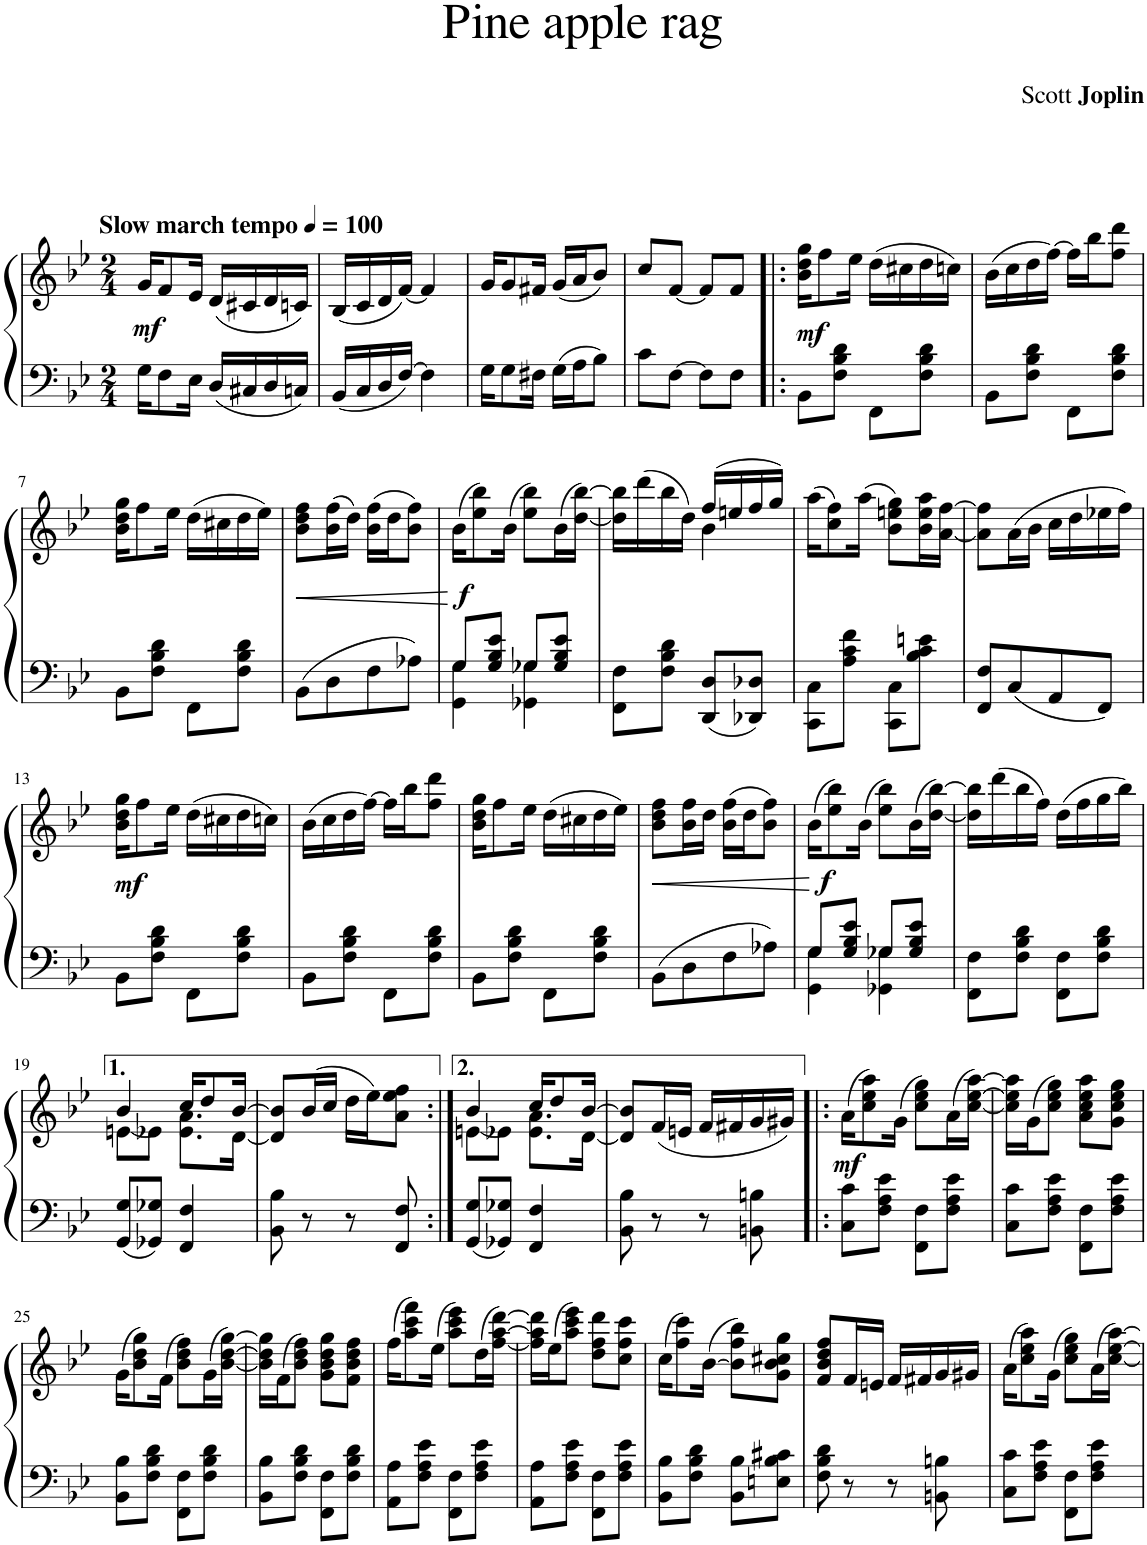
**kern	**kern	**dynam
*part1	*part1	*part1
*staff2	*staff1	*staff1/2
*I"Piano	*	*
*I'Pno.	*	*
*clefF4	*clefG2	*
*k[b-e-]	*k[b-e-]	*
*M2/4	*M2/4	*
*MM100	*MM100	*
=1	=1	=1
!	!LO:TX:a:B:t=Slow march tempo	!
!	!	!LO:DY:b
16G\KL	16g/KL	mf
8F\	8f/	.
16E-\Jk	16e-/Jk	.
16D/LL	(16d/LL	.
16C#X/	16c#X/	.
16D/	16d/	.
16Cn/JJ	16cn/JJ)	.
=2	=2	=2
16BB-/LL	(16B-/LL	.
16C/	16c/	.
16D/	16d/	.
[16F/JJ	[16f/JJ)	.
4F\]	4f/]	.
=3	=3	=3
16G\KL	16g/KL	.
8G\	8g/	.
16F#X\Jk	16f#X/Jk	.
16G\LL	(16g/LL	.
16A\J	16a/J	.
8B-\J	8b-/J)	.
=4	=4	=4
8c\L	8cc/L	.
[8F\J	[8f/J	.
8F\L]	8f/L]	.
8F\J	8f/J	.
=5!|:	=5!|:	=5!|:
!	!	!LO:DY:b
8BB-\L	16b-\ 16dd\ 16gg\KL	mf
.	8ff\	.
8F\ 8B-\ 8d\J	.	.
.	16ee-\Jk	.
8FF\L	(16dd\LL	.
.	16cc#X\	.
8F\ 8B-\ 8d\J	16dd\	.
.	16ccn\JJ)	.
=6	=6	=6
8BB-\L	(16b-\LL	.
.	16cc\	.
8F\ 8B-\ 8d\J	16dd\	.
.	[16ff\JJ)	.
8FF\L	16ff\LL]	.
.	16bb-\J	.
8F\ 8B-\ 8d\J	8ff\ 8ddd\J	.
!!LO:LB:g=z
=7	=7	=7
8BB-\L	16b-\ 16dd\ 16gg\KL	.
.	8ff\	.
8F\ 8B-\ 8d\J	.	.
.	16ee-\Jk	.
8FF\L	(16dd\LL	.
.	16cc#X\	.
8F\ 8B-\ 8d\J	16dd\	.
.	16ee-\JJ)	.
=8	=8	=8
!	!	!LO:HP:b
8BB-\L	8b-\ 8dd\ 8ff\L	<
8D\	(16b-\ 16ff\L	.
.	16dd\JJ)	.
8F\	(16b-\ 16ff\LL	.
.	16dd\J	.
8A-X\J	8b-\ 8ff\J)	.
.	.	[
=9	=9	=9
*^	*	*
!	!	!	!LO:DY:b
8G/L	4GG\ 4G\	(16b-\KL	f
.	.	8ee-\ 8bb-\)	.
8G/ 8B-/ 8e-/J	.	.	.
.	.	(16b-\Jk	.
8G-X/L	4GG-X\ 4G-\	8ee-\ 8bb-\L)	.
8G-/ 8B-/ 8e-/J	.	(16b-\L	.
.	.	[16dd\ [16bb-\JJ)	.
*v	*v	*	*
=10	=10	=10
*	*^	*
8FF\ 8F\L	16dd\] 16bb-\]LL	4ryy	.
.	(16ddd\	.	.
8F\ 8B-\ 8d\J	16bb-\	.	.
.	16dd\JJ)	.	.
8DD/ 8D/L	(16ff/LL	4b-\	.
.	16een/	.	.
8DD-X/ 8D-X/J	16ff/	.	.
.	16gg/JJ)	.	.
*	*v	*v	*
=11	=11	=11
8CC\ 8C\L	(16aa\KL	.
.	8cc\ 8ff\)	.
8A\ 8c\ 8f\J	.	.
.	(16aa\Jk	.
8CC\ 8C\L	8b-\ 8een\ 8gg\L)	.
8B-\ 8c\ 8en\J	16b-\ 16ee\ 16aa\L	.
.	[16a\ [16ff\JJ	.
=12	=12	=12
8FF/ 8F/L	8a\] 8ff\]L	.
8C/	(16a\L	.
.	16b-\JJ	.
8AA/	16cc\LL	.
.	16dd\	.
8FF/J	16ee-X\	.
.	16ff\JJ)	.
!!LO:LB:g=z
=13	=13	=13
!	!	!LO:DY:b
8BB-\L	16b-\ 16dd\ 16gg\KL	mf
.	8ff\	.
8F\ 8B-\ 8d\J	.	.
.	16ee-\Jk	.
8FF\L	(16dd\LL	.
.	16cc#X\	.
8F\ 8B-\ 8d\J	16dd\	.
.	16ccn\JJ)	.
=14	=14	=14
8BB-\L	(16b-\LL	.
.	16cc\	.
8F\ 8B-\ 8d\J	16dd\	.
.	[16ff\JJ)	.
8FF\L	16ff\LL]	.
.	16bb-\J	.
8F\ 8B-\ 8d\J	8ff\ 8ddd\J	.
=15	=15	=15
8BB-\L	16b-\ 16dd\ 16gg\KL	.
.	8ff\	.
8F\ 8B-\ 8d\J	.	.
.	16ee-\Jk	.
8FF\L	(16dd\LL	.
.	16cc#X\	.
8F\ 8B-\ 8d\J	16dd\	.
.	16ee-\JJ)	.
=16	=16	=16
!	!	!LO:HP:b
8BB-\L	8b-\ 8dd\ 8ff\L	<
8D\	16b-\ 16ff\L	.
.	16dd\JJ	.
8F\	(16b-\ 16ff\LL	.
.	16dd\J	.
8A-X\J	8b-\ 8ff\J)	.
.	.	[
=17	=17	=17
*^	*	*
!	!	!	!LO:DY:b
8G/L	4GG\ 4G\	(16b-\KL	f
.	.	8ee-\ 8bb-\)	.
8G/ 8B-/ 8e-/J	.	.	.
.	.	(16b-\Jk	.
8G-X/L	4GG-X\ 4G-\	8ee-\ 8bb-\L)	.
8G-/ 8B-/ 8e-/J	.	(16b-\L	.
.	.	[16dd\ [16bb-\JJ)	.
*v	*v	*	*
=18	=18	=18
8FF\ 8F\L	16dd\] 16bb-\]LL	.
.	(16ddd\	.
8F\ 8B-\ 8d\J	16bb-\	.
.	16ff\JJ)	.
8FF\ 8F\L	(16dd\LL	.
.	16ff\	.
8F\ 8B-\ 8d\J	16gg\	.
.	16bb-\JJ)	.
!!LO:LB:g=z
=19	=19	=19
*	*^	*
8GG/ 8G/L	4b-/	(8en\L	.
8GG-X/ 8G-X/J	.	8e-X\J)	.
4FF/ 4F/	16cc/KL	8.e-\ 8.a\L	.
.	8dd/	.	.
.	[16b-/Jk	[16d\Jk	.
*	*v	*v	*
=20	=20	=20
8BB-\ 8B-\	8d/] 8b-/]L	.
8r	(16b-/L	.
.	16cc/JJ	.
8r	16dd\LL	.
.	16ee-\J)	.
8FF/ 8F/	8a\ 8ee-\ 8ff\J	.
=21:|!	=21:|!	=21:|!
*	*^	*
8GG/ 8G/L	4b-/	(8en\L	.
8GG-X/ 8G-X/J	.	8e-X\J)	.
4FF/ 4F/	16cc/KL	8.e-\ 8.a\L	.
.	8dd/	.	.
.	[16b-/Jk	[16d\Jk	.
*	*v	*v	*
=22	=22	=22
8BB-\ 8B-\	8d/] 8b-/]L	.
8r	(16f/L	.
.	16en/JJ	.
8r	16f/LL	.
.	16f#X/	.
8BBn\ 8Bn\	16g/	.
.	16g#X/JJ)	.
=23!|:	=23!|:	=23!|:
!	!	!LO:DY:b
8C\ 8c\L	(16a\KL	mf
.	8cc\ 8ee-\ 8aa\)	.
8F\ 8A\ 8e-\J	.	.
.	(16g\Jk	.
8FF\ 8F\L	8cc\ 8ee-\ 8gg\L)	.
8F\ 8A\ 8e-\J	(16a\L	.
.	[16cc\ [16ee-\ [16aa\JJ)	.
=24	=24	=24
8C\ 8c\L	16cc\] 16ee-\] 16aa\]LL	.
.	(16g\J	.
8F\ 8A\ 8e-\J	8cc\ 8ee-\ 8gg\J)	.
8FF\ 8F\L	8a\ 8cc\ 8ee-\ 8aa\L	.
8F\ 8A\ 8e-\J	8g\ 8cc\ 8ee-\ 8gg\J	.
!!LO:LB:g=z
=25	=25	=25
8BB-\ 8B-\L	(16g\KL	.
.	8b-\ 8dd\ 8gg\)	.
8F\ 8B-\ 8d\J	.	.
.	(16f\Jk	.
8FF\ 8F\L	8b-\ 8dd\ 8ff\L)	.
8F\ 8B-\ 8d\J	(16g\L	.
.	[16b-\ [16dd\ [16gg\JJ)	.
=26	=26	=26
8BB-\ 8B-\L	16b-\] 16dd\] 16gg\]LL	.
.	(16f\J	.
8F\ 8B-\ 8d\J	8b-\ 8dd\ 8ff\J)	.
8FF\ 8F\L	8g\ 8b-\ 8dd\ 8gg\L	.
8F\ 8B-\ 8d\J	8f\ 8b-\ 8dd\ 8ff\J	.
=27	=27	=27
8AA\ 8A\L	(16ff\KL	.
.	8aa\ 8ccc\ 8fff\)	.
8F\ 8A\ 8e-\J	.	.
.	(16ee-\Jk	.
8FF\ 8F\L	8aa\ 8ccc\ 8eee-\L)	.
8F\ 8A\ 8e-\J	(16dd\L	.
.	[16ff\ [16aa\ [16ddd\JJ)	.
=28	=28	=28
8AA\ 8A\L	16ff\] 16aa\] 16ddd\]LL	.
.	(16ee-\J	.
8F\ 8A\ 8e-\J	8aa\ 8ccc\ 8eee-\J)	.
8FF\ 8F\L	8dd\ 8ff\ 8ddd\L	.
8F\ 8A\ 8e-\J	8cc\ 8ff\ 8ccc\J	.
=29	=29	=29
8BB-\ 8B-\L	(16cc\KL	.
.	8ff\ 8ccc\)	.
8F\ 8B-\ 8d\J	.	.
.	([16b-\Jk	.
8BB-\ 8B-\L	8b-\] 8ff\ 8bb-\L)	.
8En\ 8B-\ 8c#X\J	8g\ 8b-\ 8cc#X\ 8gg\J	.
=30	=30	=30
8F\ 8B-\ 8d\	8f/ 8b-/ 8dd/ 8ff/L	.
8r	16f/L	.
.	16en/JJ	.
8r	16f/LL	.
.	16f#X/	.
8BBn\ 8Bn\	16g/	.
.	16g#X/JJ	.
=31	=31	=31
8C\ 8c\L	(16a\KL	.
.	8cc\ 8ee-\ 8aa\)	.
8F\ 8A\ 8e-\J	.	.
.	(16g\Jk	.
8FF\ 8F\L	8cc\ 8ee-\ 8gg\L)	.
8F\ 8A\ 8e-\J	(16a\L	.
.	[16cc\ [16ee-\ [16aa\JJ)	.
=	=	=
*-	*-	*-
